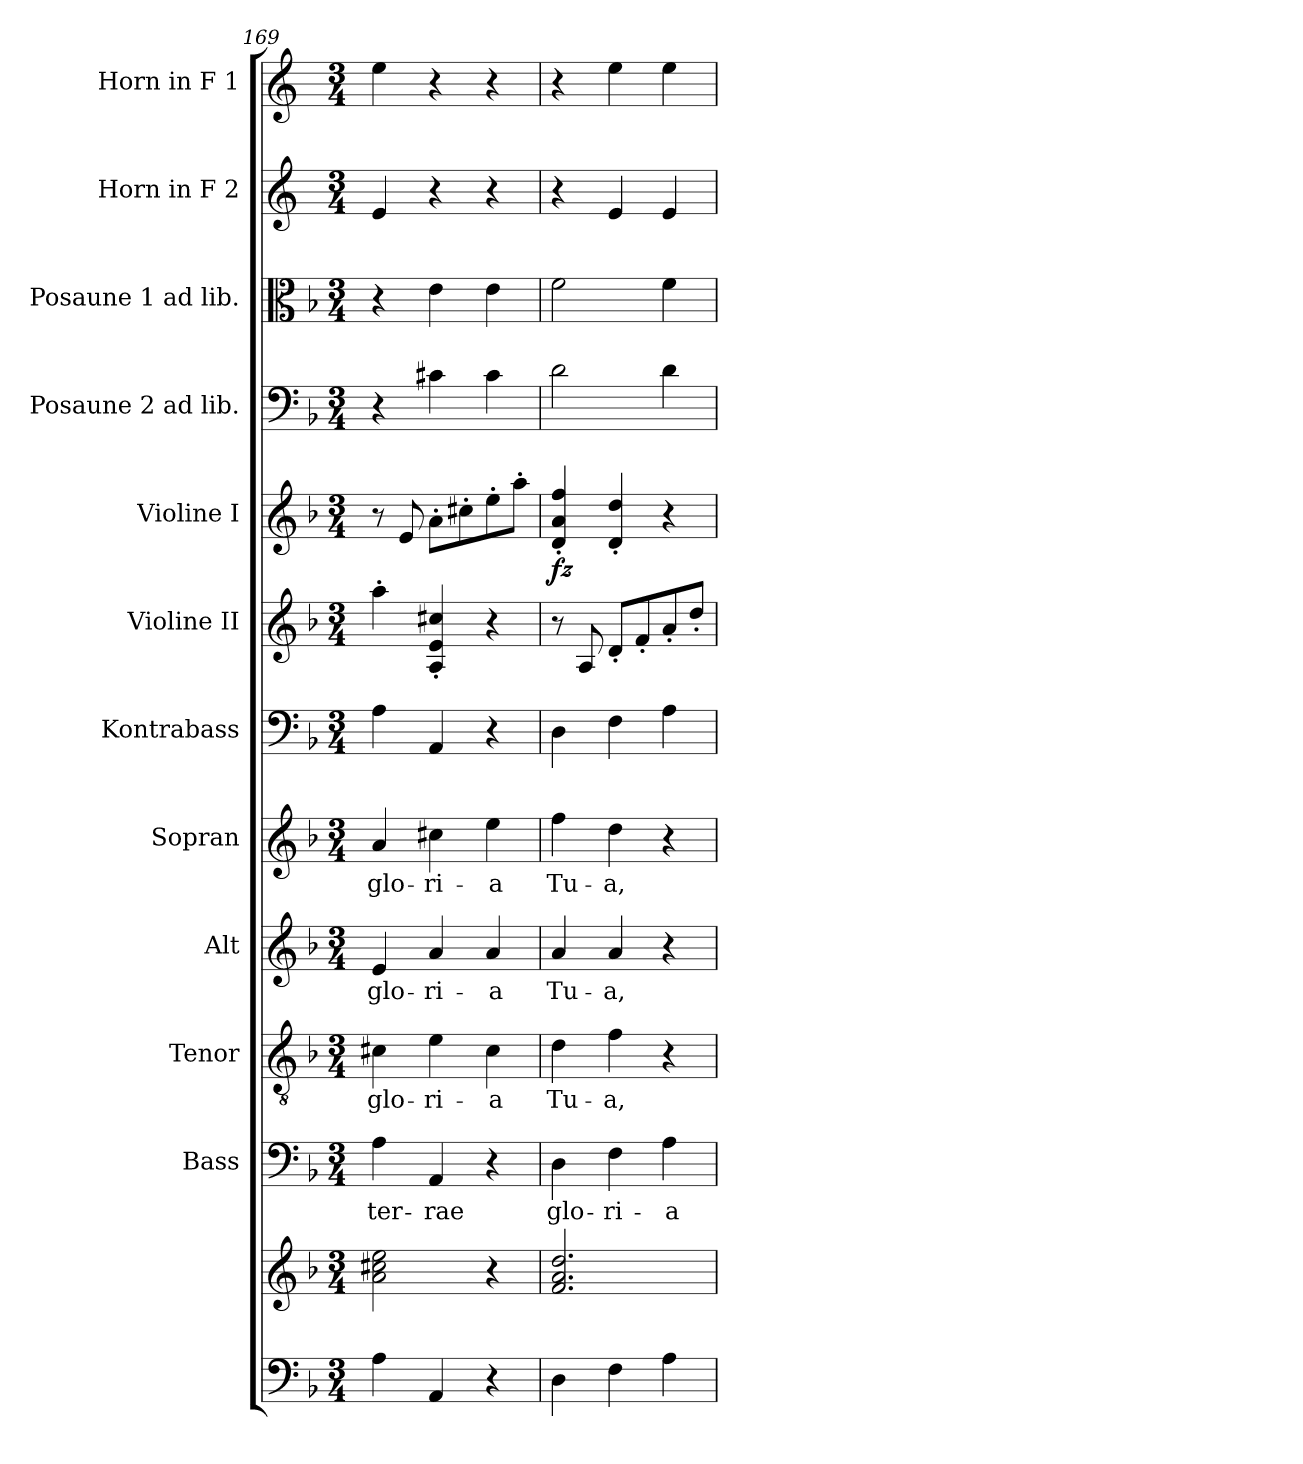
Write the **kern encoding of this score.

**kern	**kern	**kern	**text	**kern	**text	**kern	**text	**kern	**text	**kern	**kern	**kern	**dynam	**kern	**kern	**kern	**kern
*part12	*part12	*part11	*part11	*part10	*part10	*part9	*part9	*part8	*part8	*part7	*part6	*part5	*part5	*part4	*part3	*part2	*part1
*staff13	*staff12	*staff11	*staff11	*staff10	*staff10	*staff9	*staff9	*staff8	*staff8	*staff7	*staff6	*staff5	*staff5	*staff4	*staff3	*staff2	*staff1
*	*	*I"Bass	*	*I"Tenor	*	*I"Alt	*	*I"Sopran	*	*I"Kontrabass	*I"Violine II	*I"Violine I	*	*I"Posaune 2 ad lib.	*I"Posaune 1 ad lib.	*I"Horn in F 2	*I"Horn in F 1
*	*	*I'B.	*	*I'T.	*	*I'A.	*	*I'S.	*	*I'Kb.	*I'Vl. II	*I'Vl. I	*	*I'Pos. 2	*I'Pos. 1	*I'Hrn. F 2	*I'Hrn. F 1
!!LO:PB:g=z
*clefF4	*clefG2	*clefF4	*	*clefGv2	*	*clefG2	*	*clefG2	*	*clefF4	*clefG2	*clefG2	*	*clefF4	*clefC3	*clefG2	*clefG2
*	*	*	*	*	*	*	*	*	*	*ITrd7c12	*	*	*	*	*	*ITrd4c7	*ITrd4c7
*k[b-]	*k[b-]	*k[b-]	*	*k[b-]	*	*k[b-]	*	*k[b-]	*	*k[b-]	*k[b-]	*k[b-]	*	*k[b-]	*k[b-]	*k[b-]	*k[b-]
*F:	*F:	*F:	*	*F:	*	*F:	*	*F:	*	*F:	*F:	*F:	*	*F:	*F:	*F:	*F:
*M3/4	*M3/4	*M3/4	*	*M3/4	*	*M3/4	*	*M3/4	*	*M3/4	*M3/4	*M3/4	*	*M3/4	*M3/4	*M3/4	*M3/4
=169	=169	=169	=169	=169	=169	=169	=169	=169	=169	=169	=169	=169	=169	=169	=169	=169	=169
!	!	!	!LO:LY:b	!	!LO:LY:b	!	!LO:LY:b	!	!LO:LY:b	!	!	!	!	!	!	!	!
4A\	2a\ 2cc#X\ 2ee\	4A\	ter-	4c#X\	glo-	4e/	glo-	4a/	glo-	4AA\	4aa'>\	8r	.	4r	4r	4A/	4a\
.	.	.	.	.	.	.	.	.	.	.	.	8e/	.	.	.	.	.
!	!	!	!LO:LY:b	!	!LO:LY:b	!	!LO:LY:b	!	!LO:LY:b	!	!	!	!	!	!	!	!
4AA/	.	4AA/	-rae	4e\	-ri-	4a/	-ri-	4cc#X\	-ri-	4AAA/	4A/'< 4e/'< 4cc#X/'<	8a'>\L	.	4c#X\	4e\	4r	4r
.	.	.	.	.	.	.	.	.	.	.	.	8cc#X'>\	.	.	.	.	.
!	!	!	!	!	!LO:LY:b	!	!LO:LY:b	!	!LO:LY:b	!	!	!	!	!	!	!	!
4r	4r	4r	.	4c#\	-a	4a/	-a	4ee\	-a	4r	4r	8ee'>\	.	4c#\	4e\	4r	4r
.	.	.	.	.	.	.	.	.	.	.	.	8aa'>\J	.	.	.	.	.
=170	=170	=170	=170	=170	=170	=170	=170	=170	=170	=170	=170	=170	=170	=170	=170	=170	=170
!	!	!	!LO:LY:b	!	!LO:LY:b	!	!LO:LY:b	!	!LO:LY:b	!	!	!	!LO:DY:b	!	!	!	!
4D\	2.f/ 2.a/ 2.dd/	4D\	glo-	4d\	Tu-	4a/	Tu-	4ff\	Tu-	4DD\	8r	4d/'< 4a/'< 4ff/'<	fz	2d\	2f\	4r	4r
.	.	.	.	.	.	.	.	.	.	.	8A/	.	.	.	.	.	.
!	!	!	!LO:LY:b	!	!LO:LY:b	!	!LO:LY:b	!	!LO:LY:b	!	!	!	!	!	!	!	!
4F\	.	4F\	-ri-	4f\	-a,	4a/	-a,	4dd\	-a,	4FF\	8d'</L	4d/'< 4dd/'<	.	.	.	4A/	4a\
.	.	.	.	.	.	.	.	.	.	.	8f'</	.	.	.	.	.	.
!	!	!	!LO:LY:b	!	!	!	!	!	!	!	!	!	!	!	!	!	!
4A\	.	4A\	-a	4r	.	4r	.	4r	.	4AA\	8a'</	4r	.	4d\	4f\	4A/	4a\
.	.	.	.	.	.	.	.	.	.	.	8dd'</J	.	.	.	.	.	.
=	=	=	=	=	=	=	=	=	=	=	=	=	=	=	=	=	=
*-	*-	*-	*-	*-	*-	*-	*-	*-	*-	*-	*-	*-	*-	*-	*-	*-	*-
